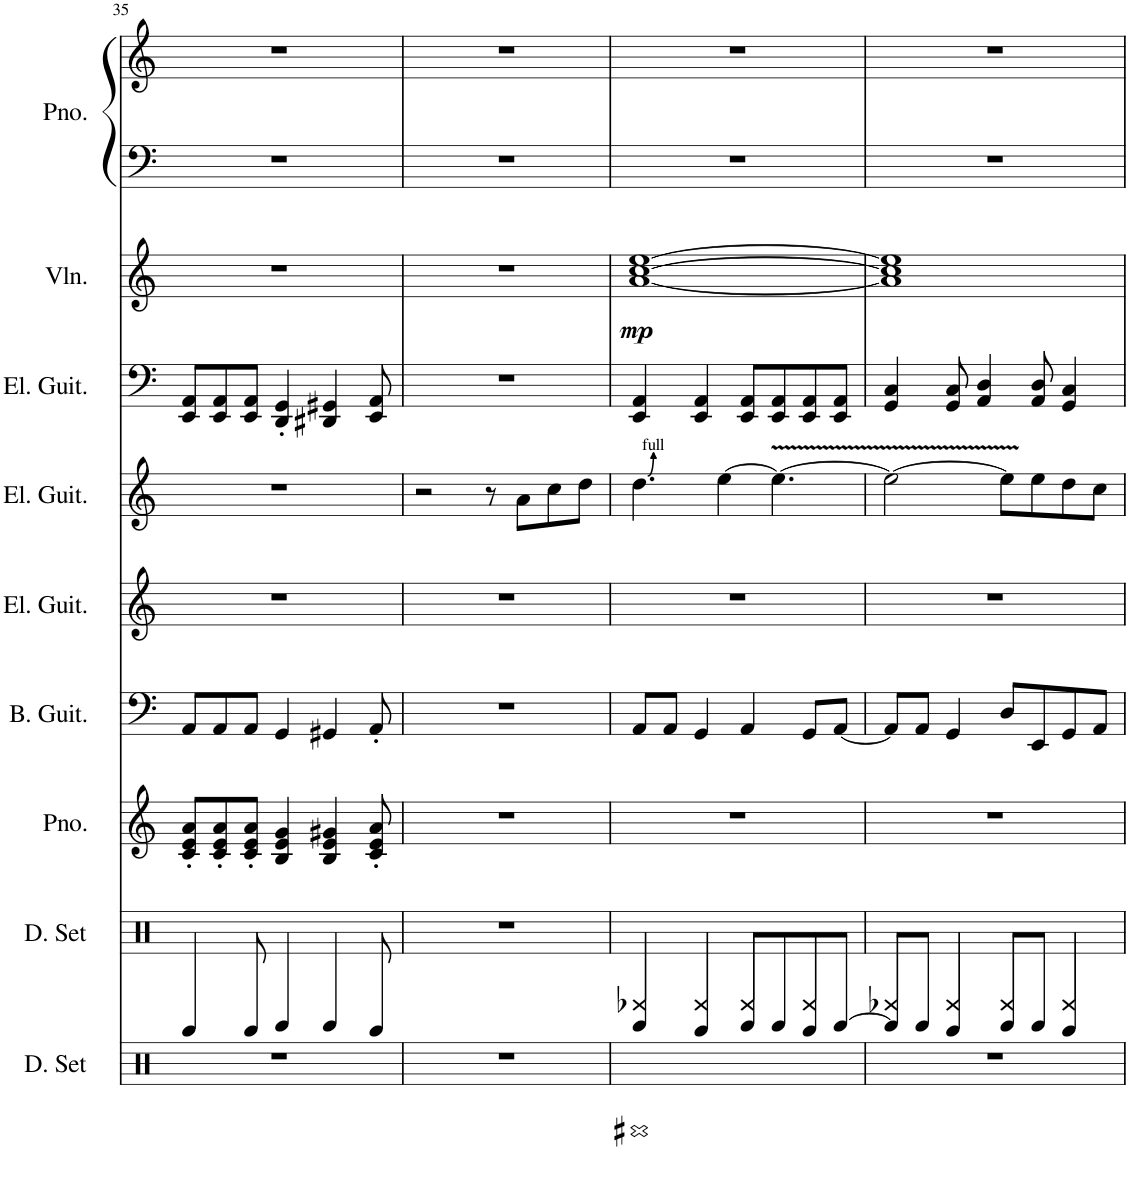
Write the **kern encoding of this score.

**kern	**kern	**kern	**kern	**kern	**kern	**kern	**kern	**dynam	**kern	**kern
*part9	*part8	*part7	*part6	*part5	*part4	*part3	*part2	*part2	*part1	*part1
*staff10	*staff9	*staff8	*staff7	*staff6	*staff5	*staff4	*staff3	*staff3	*staff2	*staff1
*I"ドラムセット	*I"ドラムセット	*I"ピアノ	*I"ベース	*I"エレキギター	*I"エレキギター	*I"エレキギター	*I"ヴァイオリン	*	*I"ピアノ	*
!!LO:PB:g=z
*clefX	*clefX	*clefG2	*clefF4	*clefG2	*clefG2	*clefF4	*clefG2	*	*clefF4	*clefG2
*k[]	*k[]	*k[]	*k[]	*k[]	*k[]	*k[]	*k[]	*	*k[]	*k[]
*M4/4	*M4/4	*M4/4	*M4/4	*M4/4	*M4/4	*M4/4	*M4/4	*	*M4/4	*M4/4
=35	=35	=35	=35	=35	=35	=35	=35	=35	=35	=35
1r	4DD/	8c/' 8e/' 8a/'L	8AA/L	1r	1r	8EE/ 8AA/L	1r	.	1r	1r
.	.	8c/' 8e/' 8a/'	8AA/	.	.	8EE/ 8AA/	.	.	.	.
.	8DD/	8c/' 8e/' 8a/'J	8AA/J	.	.	8EE/ 8AA/J	.	.	.	.
.	4EE/	4B/ 4e/ 4g/	4GG/	.	.	4DD/' 4GG/'	.	.	.	.
.	4EE/	4B/ 4e/ 4g#X/	4GG#X/	.	.	4DD#X/ 4GG#X/	.	.	.	.
.	8DD/	8c/' 8e/' 8a/'	8AA'/	.	.	8EE/ 8AA/	.	.	.	.
=36	=36	=36	=36	=36	=36	=36	=36	=36	=36	=36
1r	1r	1r	1r	1r	2r	1r	1r	.	1r	1r
.	.	.	.	.	8r	.	.	.	.	.
.	.	.	.	.	8a\L	.	.	.	.	.
.	.	.	.	.	8cc\	.	.	.	.	.
.	.	.	.	.	8dd\J	.	.	.	.	.
=37	=37	=37	=37	=37	=37	=37	=37	=37	=37	=37
*	*^	*	*	*	*	*	*	*	*	*
!	!	!	!	!	!	!	!	!	!LO:DY:b	!	!
1C#X	4EE/	4BB-X/	1r	8AA/L	1r	4.dd\	4EE/ 4AA/	[1a [1cc [1ee	mp	1r	1r
.	.	.	.	8AA/J	.	.	.	.	.	.	.
.	4DD/	4BB/	.	4GG/	.	.	4EE/ 4AA/	.	.	.	.
.	.	.	.	.	.	[4ee\	.	.	.	.	.
.	8EE/L	4BB/	.	4AA/	.	.	8EE/ 8AA/L	.	.	.	.
.	8EE/	.	.	.	.	4.ee\_	8EE/ 8AA/	.	.	.	.
.	8DD/	4BB/	.	8GG/L	.	.	8EE/ 8AA/	.	.	.	.
.	[8EE/J	.	.	[8AA/J	.	.	8EE/ 8AA/J	.	.	.	.
=38	=38	=38	=38	=38	=38	=38	=38	=38	=38	=38	=38
1r	8EE/L]	4BB-X/	1r	8AA/L]	1r	2ee\_	4GG/ 4C/	1a] 1cc] 1ee]	.	1r	1r
.	8EE/J	.	.	8AA/J	.	.	.	.	.	.	.
.	4DD/	4BB/	.	4GG/	.	.	8GG/ 8C/	.	.	.	.
.	.	.	.	.	.	.	4AA/ 4D/	.	.	.	.
.	8EE/L	4BB/	.	8D/L	.	8ee\L]	.	.	.	.	.
.	8EE/J	.	.	8EE/	.	8ee\	8AA/ 8D/	.	.	.	.
.	4DD/	4BB/	.	8GG/	.	8dd\	4GG/ 4C/	.	.	.	.
.	.	.	.	8AA/J	.	8cc\J	.	.	.	.	.
*	*v	*v	*	*	*	*	*	*	*	*	*
=	=	=	=	=	=	=	=	=	=	=
*-	*-	*-	*-	*-	*-	*-	*-	*-	*-	*-
